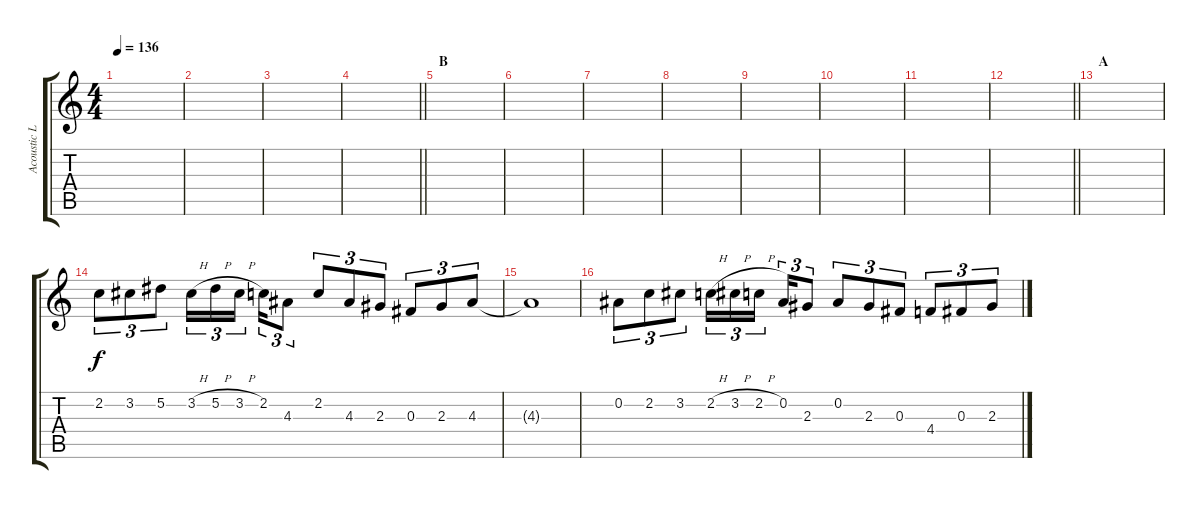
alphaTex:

\track ("Acoustic L" "Acoustic L") {instrument acousticguitarsteel}
\staff {score tabs}
\tuning (Eb4 Bb3 Gb3 Db3 Ab2 Eb2) {hide}
\ts (4 4)
\tempo 136
\clef g2
\ks c
|
|
|
\barLineRight lightlight
|
\section ("" "B")
|
|
|
|
|
|
|
\barLineRight lightlight
|
\section ("" "A")
|
2.2.8{tu (3 2)} 3.2.8{tu (3 2)} 5.2.8{tu (3 2)} 3.2{h}.16{tu (3 2)} 5.2{h}.16{tu (3 2)} 3.2{h}.16{tu (3 2) beam splitsecondary} 2.2.16{tu (3 2)} 4.3.8{tu (3 2)} 2.2.8{tu (3 2)} 4.3.8{tu (3 2)} 2.3.8{tu (3 2)} 0.3.8{tu (3 2)} 2.3.8{tu (3 2)} 4.3.8{tu (3 2)} |
4.3{t}.1 |
0.2.8{tu (3 2)} 2.2.8{tu (3 2)} 3.2.8{tu (3 2)} 2.2{h}.16{tu (3 2)} 3.2{h}.16{tu (3 2)} 2.2{h}.16{tu (3 2) beam splitsecondary} 0.2.16{tu (3 2)} 2.3.8{tu (3 2)} 0.2.8{tu (3 2)} 2.3.8{tu (3 2)} 0.3.8{tu (3 2)} 4.4.8{tu (3 2)} 0.3.8{tu (3 2)} 2.3.8{tu (3 2)}
